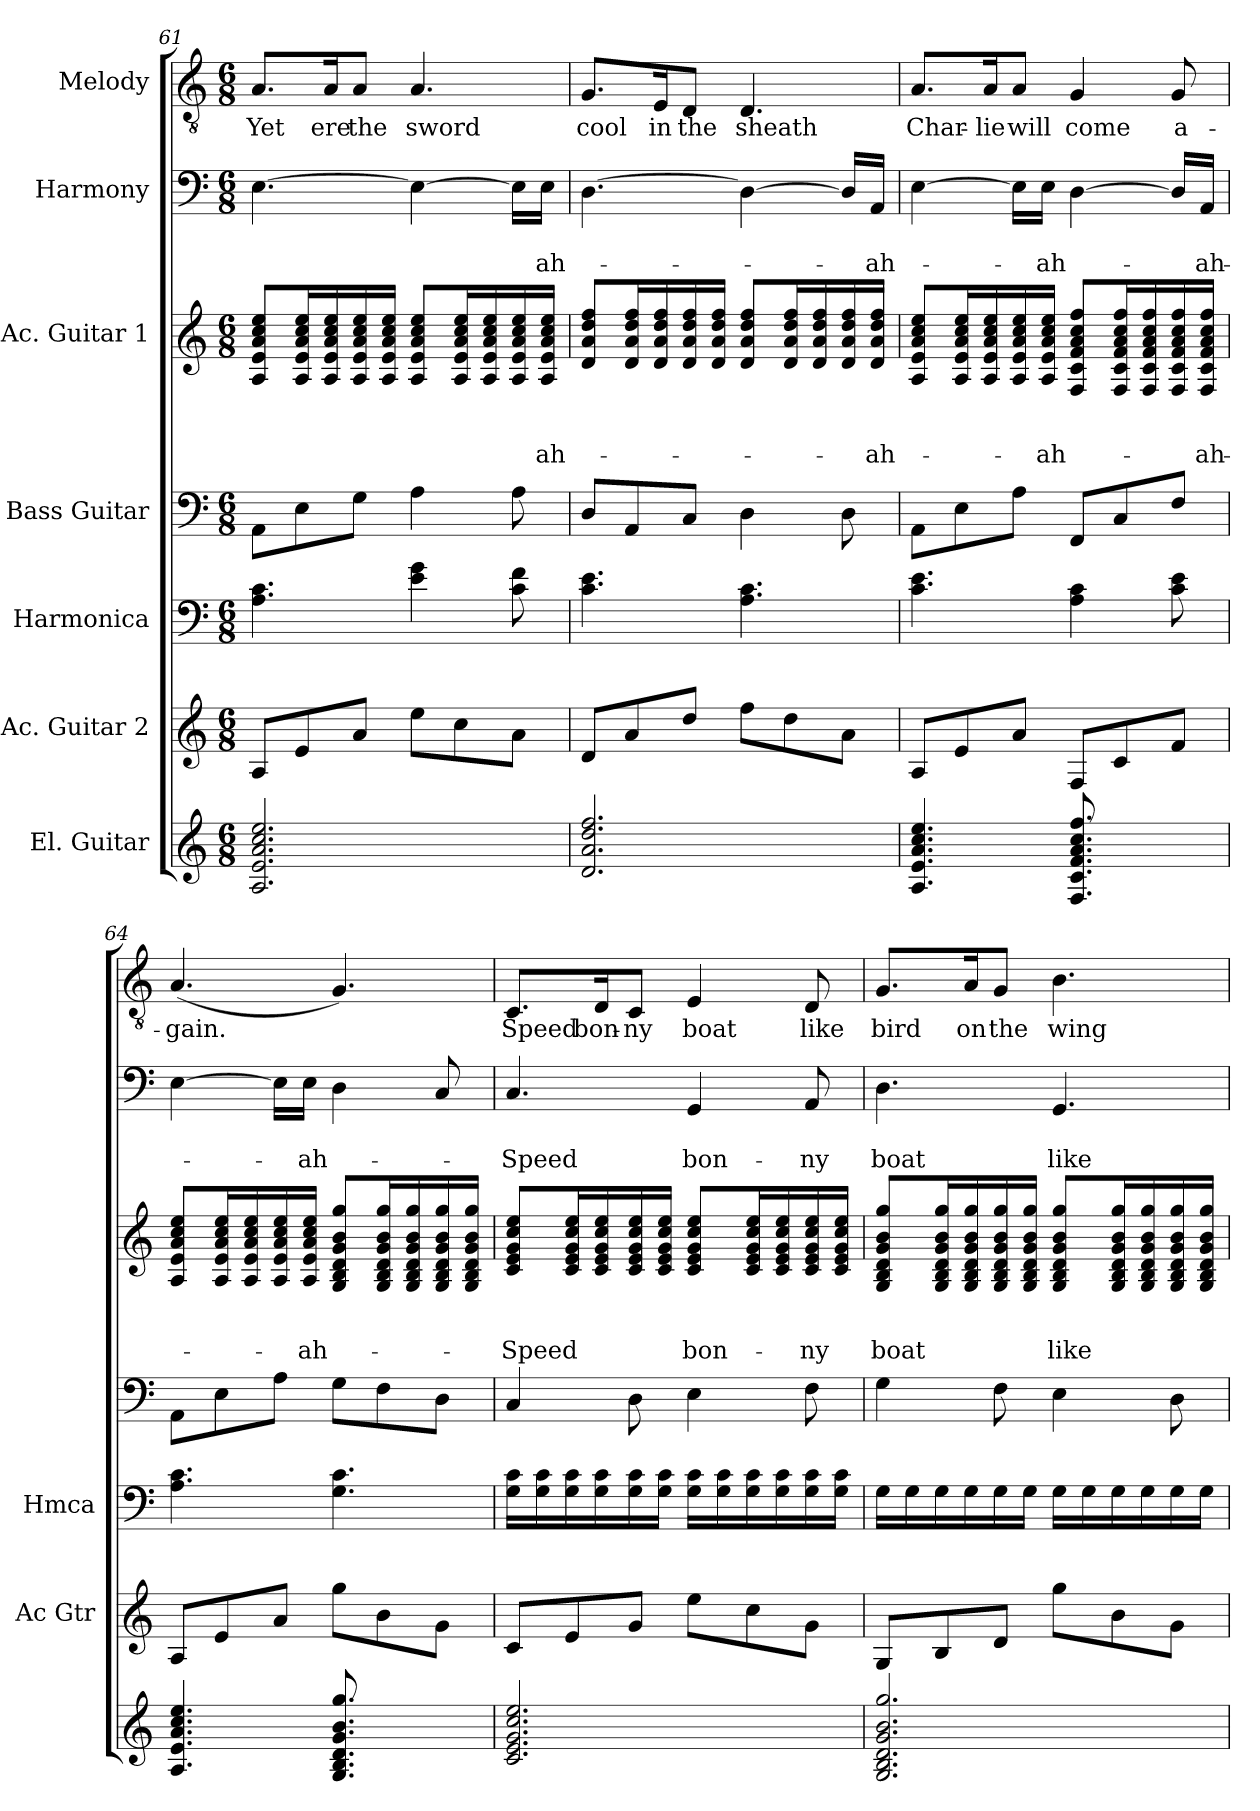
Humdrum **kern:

**kern	**kern	**kern	**kern	**kern	**text	**text	**text	**kern	**text	**text	**kern	**text
*part7	*part6	*part5	*part4	*part3	*part3	*part3	*part3	*part2	*part2	*part2	*part1	*part1
*staff7	*staff6	*staff5	*staff4	*staff3	*staff3	*staff3	*staff3	*staff2	*staff2	*staff2	*staff1	*staff1
*I"El. Guitar	*I"Ac. Guitar 2	*I"Harmonica	*I"Bass Guitar	*I"Ac. Guitar 1	*	*	*	*I"Harmony	*	*	*I"Melody	*
*	*I'Ac Gtr	*I'Hmca	*	*	*	*	*	*	*	*	*	*
*clefG2	*clefG2	*clefF4	*clefF4	*clefG2	*	*	*	*clefF4	*	*	*clefGv2	*
*ITrd7c12	*ITrd7c12	*	*ITrd7c12	*	*	*	*	*	*	*	*	*
*k[]	*k[]	*k[]	*k[]	*k[]	*	*	*	*k[]	*	*	*k[]	*
*C:	*C:	*C:	*C:	*C:	*	*	*	*C:	*	*	*C:	*
*M6/8	*M6/8	*M6/8	*M6/8	*M6/8	*	*	*	*M6/8	*	*	*M6/8	*
=61	=61	=61	=61	=61	=61	=61	=61	=61	=61	=61	=61	=61
!	!	!	!	!	!	!	!	!	!	!	!	!LO:LY:b
2.AA/ 2.E/ 2.A/ 2.c/ 2.e/	8AA/L	4.A\ 4.c\	8AAA\L	8A/ 8e/ 8a/ 8cc/ 8ee/L	.	.	.	[>4.E\	.	.	8.A/L	Yet
.	8E/	.	8EE\	16A/ 16e/ 16a/ 16cc/ 16ee/L	.	.	.	.	.	.	.	.
!	!	!	!	!	!	!	!	!	!	!	!	!LO:LY:b
.	.	.	.	16A/ 16e/ 16a/ 16cc/ 16ee/	.	.	.	.	.	.	16A/k	ere
!	!	!	!	!	!	!	!	!	!	!	!	!LO:LY:b
.	8A/J	.	8GG\J	16A/ 16e/ 16a/ 16cc/ 16ee/	.	.	.	.	.	.	8A/J	the
.	.	.	.	16A/ 16e/ 16a/ 16cc/ 16ee/JJ	.	.	.	.	.	.	.	.
!	!	!	!	!	!	!	!	!	!	!	!	!LO:LY:b
.	8e\L	4e\ 4g\	4AA\	8A/ 8e/ 8a/ 8cc/ 8ee/L	.	.	.	4E\_	.	.	4.A/	sword
.	8c\	.	.	16A/ 16e/ 16a/ 16cc/ 16ee/L	.	.	.	.	.	.	.	.
.	.	.	.	16A/ 16e/ 16a/ 16cc/ 16ee/	.	.	.	.	.	.	.	.
.	8A\J	8c\ 8f\	8AA\	16A/ 16e/ 16a/ 16cc/ 16ee/	.	.	.	16E\LL]	.	.	.	.
!	!	!	!	!	!	!	!LO:LY:a	!	!	!LO:LY:b	!	!
.	.	.	.	16A/ 16e/ 16a/ 16cc/ 16ee/JJ	.	.	-ah-	16E\JJ	.	-ah-	.	.
!!LO:PB:g=z
=62	=62	=62	=62	=62	=62	=62	=62	=62	=62	=62	=62	=62
!	!	!	!	!	!	!	!	!	!	!	!	!LO:LY:b
2.D/ 2.A/ 2.d/ 2.f/	8D/L	4.c\ 4.e\	8DD/L	8d/ 8a/ 8dd/ 8ff/L	.	.	.	[>4.D\	.	.	8.G/L	cool
.	8A/	.	8AAA/	16d/ 16a/ 16dd/ 16ff/L	.	.	.	.	.	.	.	.
!	!	!	!	!	!	!	!	!	!	!	!	!LO:LY:b
.	.	.	.	16d/ 16a/ 16dd/ 16ff/	.	.	.	.	.	.	16E/k	in
!	!	!	!	!	!	!	!	!	!	!	!	!LO:LY:b
.	8d/J	.	8CC/J	16d/ 16a/ 16dd/ 16ff/	.	.	.	.	.	.	8D/J	the
.	.	.	.	16d/ 16a/ 16dd/ 16ff/JJ	.	.	.	.	.	.	.	.
!	!	!	!	!	!	!	!	!	!	!	!	!LO:LY:b
.	8f\L	4.A\ 4.c\	4DD\	8d/ 8a/ 8dd/ 8ff/L	.	.	.	4D\_	.	.	4.D/	sheath
.	8d\	.	.	16d/ 16a/ 16dd/ 16ff/L	.	.	.	.	.	.	.	.
.	.	.	.	16d/ 16a/ 16dd/ 16ff/	.	.	.	.	.	.	.	.
.	8A\J	.	8DD\	16d/ 16a/ 16dd/ 16ff/	.	.	.	16D/LL]	.	.	.	.
!	!	!	!	!	!	!	!LO:LY:a	!	!	!LO:LY:b	!	!
.	.	.	.	16d/ 16a/ 16dd/ 16ff/JJ	.	.	-ah-	16AA/JJ	.	-ah-	.	.
=63	=63	=63	=63	=63	=63	=63	=63	=63	=63	=63	=63	=63
!	!	!	!	!	!	!	!	!	!	!	!	!LO:LY:b
4.AA/ 4.E/ 4.A/ 4.c/ 4.e/	8AA/L	4.c\ 4.e\	8AAA\L	8A/ 8e/ 8a/ 8cc/ 8ee/L	.	.	.	[>4E\	.	.	8.A/L	Char-
.	8E/	.	8EE\	16A/ 16e/ 16a/ 16cc/ 16ee/L	.	.	.	.	.	.	.	.
!	!	!	!	!	!	!	!	!	!	!	!	!LO:LY:b
.	.	.	.	16A/ 16e/ 16a/ 16cc/ 16ee/	.	.	.	.	.	.	16A/k	-lie
!	!	!	!	!	!	!	!	!	!	!	!	!LO:LY:b
.	8A/J	.	8AA\J	16A/ 16e/ 16a/ 16cc/ 16ee/	.	.	.	16E\LL]	.	.	8A/J	will
!	!	!	!	!	!	!	!LO:LY:a	!	!	!LO:LY:b	!	!
.	.	.	.	16A/ 16e/ 16a/ 16cc/ 16ee/JJ	.	.	-ah-	16E\JJ	.	-ah-	.	.
!	!	!	!	!	!	!	!	!	!	!	!	!LO:LY:b
8.FF/ 8.C/ 8.F/ 8.A/ 8.c/ 8.f/	8FF/L	4A\ 4c\	8FFF/L	8F/ 8c/ 8f/ 8a/ 8cc/ 8ff/L	.	.	.	[>4D\	.	.	4G/	come
.	8C/	.	8CC/	16F/ 16c/ 16f/ 16a/ 16cc/ 16ff/L	.	.	.	.	.	.	.	.
8.ryy	.	.	.	16F/ 16c/ 16f/ 16a/ 16cc/ 16ff/	.	.	.	.	.	.	.	.
!	!	!	!	!	!	!	!	!	!	!	!	!LO:LY:b
.	8F/J	8c\ 8e\	8FF/J	16F/ 16c/ 16f/ 16a/ 16cc/ 16ff/	.	.	.	16D/LL]	.	.	8G/	a-
!	!	!	!	!	!	!	!LO:LY:a	!	!	!LO:LY:b	!	!
.	.	.	.	16F/ 16c/ 16f/ 16a/ 16cc/ 16ff/JJ	.	.	-ah-	16AA/JJ	.	-ah-	.	.
=64	=64	=64	=64	=64	=64	=64	=64	=64	=64	=64	=64	=64
!	!	!	!	!	!	!	!	!	!	!	!	!LO:LY:b
4.AA/ 4.E/ 4.A/ 4.c/ 4.e/	8AA/L	4.A\ 4.c\	8AAA\L	8A/ 8e/ 8a/ 8cc/ 8ee/L	.	.	.	[>4E\	.	.	(<4.A/	-gain.
.	8E/	.	8EE\	16A/ 16e/ 16a/ 16cc/ 16ee/L	.	.	.	.	.	.	.	.
.	.	.	.	16A/ 16e/ 16a/ 16cc/ 16ee/	.	.	.	.	.	.	.	.
.	8A/J	.	8AA\J	16A/ 16e/ 16a/ 16cc/ 16ee/	.	.	.	16E\LL]	.	.	.	.
!	!	!	!	!	!	!	!LO:LY:a	!	!	!LO:LY:b	!	!
.	.	.	.	16A/ 16e/ 16a/ 16cc/ 16ee/JJ	.	.	-ah-	16E\JJ	.	-ah-	.	.
8.GG/ 8.BB/ 8.D/ 8.G/ 8.B/ 8.g/	8g\L	4.G\ 4.c\	8GG\L	8G/ 8B/ 8d/ 8g/ 8b/ 8gg/L	.	.	.	4D\	.	.	4.G/)	.
.	8B\	.	8FF\	16G/ 16B/ 16d/ 16g/ 16b/ 16gg/L	.	.	.	.	.	.	.	.
8.ryy	.	.	.	16G/ 16B/ 16d/ 16g/ 16b/ 16gg/	.	.	.	.	.	.	.	.
.	8G\J	.	8DD\J	16G/ 16B/ 16d/ 16g/ 16b/ 16gg/	.	.	.	8C/	.	.	.	.
.	.	.	.	16G/ 16B/ 16d/ 16g/ 16b/ 16gg/JJ	.	.	.	.	.	.	.	.
=65	=65	=65	=65	=65	=65	=65	=65	=65	=65	=65	=65	=65
!	!	!	!	!	!	!	!LO:LY:a	!	!	!LO:LY:b	!	!LO:LY:b
2.C/ 2.E/ 2.G/ 2.c/ 2.e/	8C/L	16G\ 16c\LL	4CC/	8c/ 8e/ 8g/ 8cc/ 8ee/L	.	.	-Speed	4.C/	.	-Speed	8.C/L	Speed
.	.	16G\ 16c\	.	.	.	.	.	.	.	.	.	.
.	8E/	16G\ 16c\	.	16c/ 16e/ 16g/ 16cc/ 16ee/L	.	.	.	.	.	.	.	.
!	!	!	!	!	!	!	!	!	!	!	!	!LO:LY:b
.	.	16G\ 16c\	.	16c/ 16e/ 16g/ 16cc/ 16ee/	.	.	.	.	.	.	16D/k	bon-
!	!	!	!	!	!	!	!	!	!	!	!	!LO:LY:b
.	8G/J	16G\ 16c\	8DD\	16c/ 16e/ 16g/ 16cc/ 16ee/	.	.	.	.	.	.	8C/J	-ny
.	.	16G\ 16c\JJ	.	16c/ 16e/ 16g/ 16cc/ 16ee/JJ	.	.	.	.	.	.	.	.
!	!	!	!	!	!	!	!LO:LY:a	!	!	!LO:LY:b	!	!LO:LY:b
.	8e\L	16G\ 16c\LL	4EE\	8c/ 8e/ 8g/ 8cc/ 8ee/L	.	.	bon-	4GG/	.	bon-	4E/	boat
.	.	16G\ 16c\	.	.	.	.	.	.	.	.	.	.
.	8c\	16G\ 16c\	.	16c/ 16e/ 16g/ 16cc/ 16ee/L	.	.	.	.	.	.	.	.
.	.	16G\ 16c\	.	16c/ 16e/ 16g/ 16cc/ 16ee/	.	.	.	.	.	.	.	.
!	!	!	!	!	!	!	!LO:LY:a	!	!	!LO:LY:b	!	!LO:LY:b
.	8G\J	16G\ 16c\	8FF\	16c/ 16e/ 16g/ 16cc/ 16ee/	.	.	-ny	8AA/	.	-ny	8D/	like
.	.	16G\ 16c\JJ	.	16c/ 16e/ 16g/ 16cc/ 16ee/JJ	.	.	.	.	.	.	.	.
!!LO:PB:g=z
=66	=66	=66	=66	=66	=66	=66	=66	=66	=66	=66	=66	=66
!	!	!	!	!	!	!	!LO:LY:a	!	!	!LO:LY:b	!	!LO:LY:b
2.GG/ 2.BB/ 2.D/ 2.G/ 2.B/ 2.g/	8GG/L	16G\LL	4GG\	8G/ 8B/ 8d/ 8g/ 8b/ 8gg/L	.	.	boat	4.D\	.	boat	8.G/L	bird
.	.	16G\	.	.	.	.	.	.	.	.	.	.
.	8BB/	16G\	.	16G/ 16B/ 16d/ 16g/ 16b/ 16gg/L	.	.	.	.	.	.	.	.
!	!	!	!	!	!	!	!	!	!	!	!	!LO:LY:b
.	.	16G\	.	16G/ 16B/ 16d/ 16g/ 16b/ 16gg/	.	.	.	.	.	.	16A/k	on
!	!	!	!	!	!	!	!	!	!	!	!	!LO:LY:b
.	8D/J	16G\	8FF\	16G/ 16B/ 16d/ 16g/ 16b/ 16gg/	.	.	.	.	.	.	8G/J	the
.	.	16G\JJ	.	16G/ 16B/ 16d/ 16g/ 16b/ 16gg/JJ	.	.	.	.	.	.	.	.
!	!	!	!	!	!	!	!LO:LY:a	!	!	!LO:LY:b	!	!LO:LY:b
.	8g\L	16G\LL	4EE\	8G/ 8B/ 8d/ 8g/ 8b/ 8gg/L	.	.	like	4.GG/	.	like	4.B\	wing
.	.	16G\	.	.	.	.	.	.	.	.	.	.
.	8B\	16G\	.	16G/ 16B/ 16d/ 16g/ 16b/ 16gg/L	.	.	.	.	.	.	.	.
.	.	16G\	.	16G/ 16B/ 16d/ 16g/ 16b/ 16gg/	.	.	.	.	.	.	.	.
.	8G\J	16G\	8DD\	16G/ 16B/ 16d/ 16g/ 16b/ 16gg/	.	.	.	.	.	.	.	.
.	.	16G\JJ	.	16G/ 16B/ 16d/ 16g/ 16b/ 16gg/JJ	.	.	.	.	.	.	.	.
=	=	=	=	=	=	=	=	=	=	=	=	=
*-	*-	*-	*-	*-	*-	*-	*-	*-	*-	*-	*-	*-
